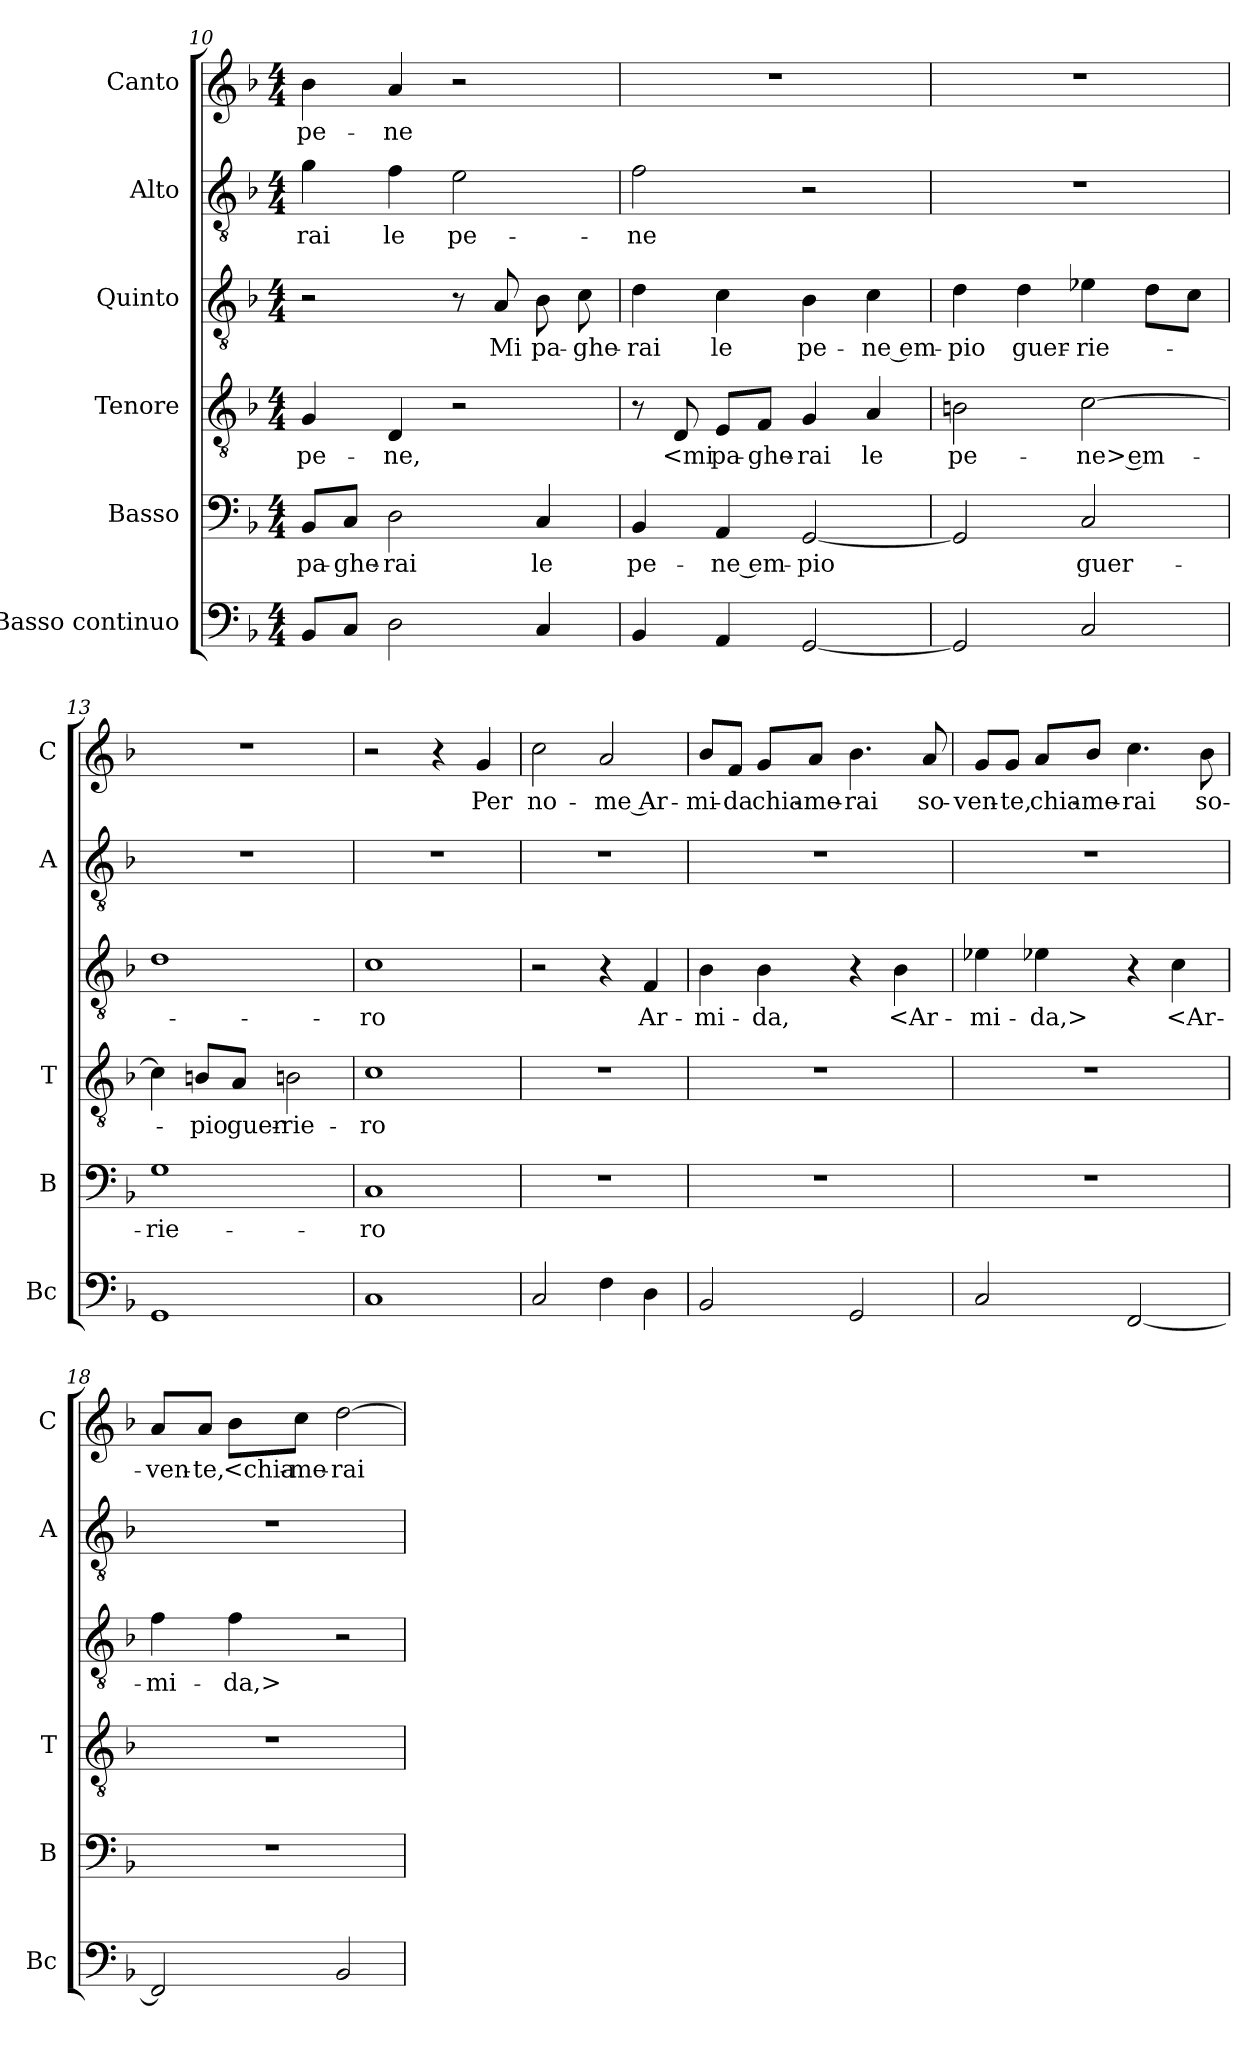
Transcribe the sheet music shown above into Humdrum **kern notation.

**kern	**kern	**text	**kern	**text	**kern	**text	**kern	**text	**kern	**text
*part6	*part5	*part5	*part4	*part4	*part3	*part3	*part2	*part2	*part1	*part1
*staff6	*staff5	*staff5	*staff4	*staff4	*staff3	*staff3	*staff2	*staff2	*staff1	*staff1
*I"Basso continuo	*I"Basso	*	*I"Tenore	*	*I"Quinto	*	*I"Alto	*	*I"Canto	*
*I'Bc	*I'B	*	*I'T	*	*	*	*I'A	*	*I'C	*
*clefF4	*clefF4	*	*clefGv2	*	*clefGv2	*	*clefGv2	*	*clefG2	*
*k[b-]	*k[b-]	*	*k[b-]	*	*k[b-]	*	*k[b-]	*	*k[b-]	*
*F:	*F:	*	*F:	*	*F:	*	*F:	*	*F:	*
*M4/4	*M4/4	*	*M4/4	*	*M4/4	*	*M4/4	*	*M4/4	*
=10	=10	=10	=10	=10	=10	=10	=10	=10	=10	=10
8BB-L	8BB-/L	pa-	4G	pe-	2r	.	4g	-rai	4b-	pe-
8CJ	8C/J	-ghe-	.	.	.	.	.	.	.	.
2D	2D	-rai	4D	-ne,	.	.	4f	le	4a	-ne
.	.	.	2r	.	8r	.	2e	pe-	2r	.
.	.	.	.	.	8A	Mi	.	.	.	.
4C	4C	le	.	.	8B-	pa-	.	.	.	.
.	.	.	.	.	8c	-ghe-	.	.	.	.
=11	=11	=11	=11	=11	=11	=11	=11	=11	=11	=11
4BB-	4BB-	pe-	8r	.	4d	-rai	2f	-ne	1r	.
.	.	.	8D	<mi	.	.	.	.	.	.
4AA	4AA	-ne em-	8E/L	pa-	4c	le	.	.	.	.
.	.	.	8F/J	-ghe-	.	.	.	.	.	.
[2GG	[2GG	-pio	4G	-rai	4B-	pe-	2r	.	.	.
.	.	.	4A	le	4c	-ne em-	.	.	.	.
=12	=12	=12	=12	=12	=12	=12	=12	=12	=12	=12
2GG]	2GG]	.	2Bn	pe-	4d	-pio	1r	.	1r	.
.	.	.	.	.	4d	guer-	.	.	.	.
2C	2C	guer-	[2c	-ne> em-	4e-X	-rie-	.	.	.	.
.	.	.	.	.	8dL	.	.	.	.	.
.	.	.	.	.	8cJ	.	.	.	.	.
=13	=13	=13	=13	=13	=13	=13	=13	=13	=13	=13
1GG	1G	-rie-	4c]	.	1d	.	1r	.	1r	.
.	.	.	8Bn/L	-pio	.	.	.	.	.	.
.	.	.	8A/J	guer-	.	.	.	.	.	.
.	.	.	2Bn	-rie-	.	.	.	.	.	.
=14	=14	=14	=14	=14	=14	=14	=14	=14	=14	=14
1C	1C	-ro	1c	-ro	1c	-ro	1r	.	2r	.
.	.	.	.	.	.	.	.	.	4r	.
.	.	.	.	.	.	.	.	.	4g	Per
=15	=15	=15	=15	=15	=15	=15	=15	=15	=15	=15
2C	1r	.	1r	.	2r	.	1r	.	2cc	no-
4F	.	.	.	.	4r	.	.	.	2a	-me Ar-
4D	.	.	.	.	4F	Ar-	.	.	.	.
=16	=16	=16	=16	=16	=16	=16	=16	=16	=16	=16
2BB-	1r	.	1r	.	4B-	-mi-	1r	.	8b-/L	-mi-
.	.	.	.	.	.	.	.	.	8f/J	-da
.	.	.	.	.	4B-	-da,	.	.	8g/L	chia-
.	.	.	.	.	.	.	.	.	8a/J	-me-
2GG	.	.	.	.	4r	.	.	.	4.b-	-rai
.	.	.	.	.	4B-	<Ar-	.	.	.	.
.	.	.	.	.	.	.	.	.	8a	so-
=17	=17	=17	=17	=17	=17	=17	=17	=17	=17	=17
2C	1r	.	1r	.	4e-X	-mi-	1r	.	8g/L	-ven-
.	.	.	.	.	.	.	.	.	8g/J	-te,
.	.	.	.	.	4e-X	-da,>	.	.	8a/L	chia-
.	.	.	.	.	.	.	.	.	8b-/J	-me-
[2FF	.	.	.	.	4r	.	.	.	4.cc	-rai
.	.	.	.	.	4c	<Ar-	.	.	.	.
.	.	.	.	.	.	.	.	.	8b-	so-
=18	=18	=18	=18	=18	=18	=18	=18	=18	=18	=18
2FF]	1r	.	1r	.	4f	-mi-	1r	.	8a/L	-ven-
.	.	.	.	.	.	.	.	.	8a/J	-te,
.	.	.	.	.	4f	-da,>	.	.	8b-\L	<chia-
.	.	.	.	.	.	.	.	.	8cc\J	-me-
2BB-	.	.	.	.	2r	.	.	.	[2dd	-rai
=	=	=	=	=	=	=	=	=	=	=
*-	*-	*-	*-	*-	*-	*-	*-	*-	*-	*-
